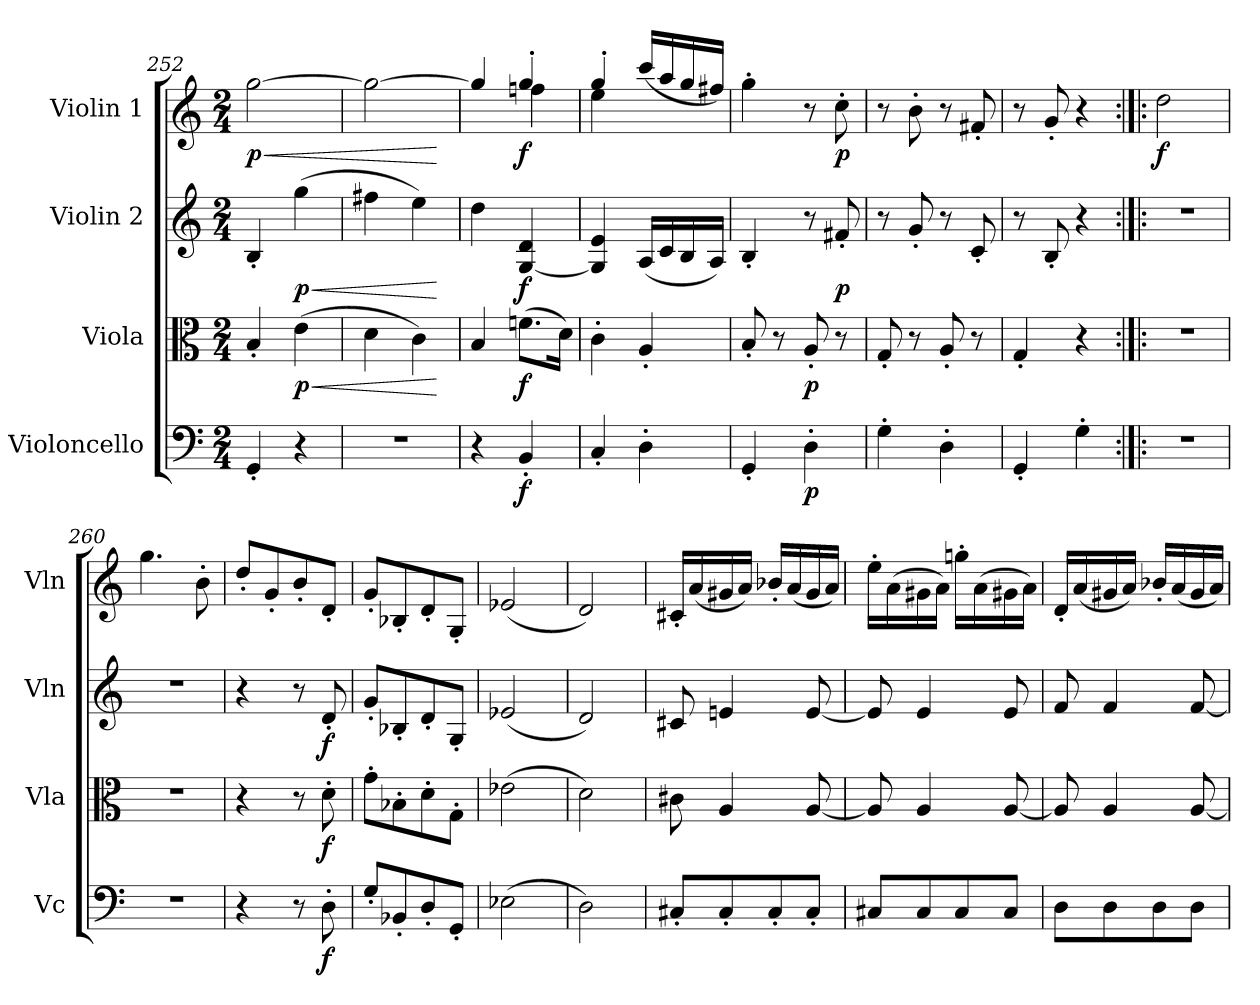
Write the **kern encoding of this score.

**kern	**dynam	**kern	**dynam	**kern	**dynam	**kern	**dynam
*part4	*part4	*part3	*part3	*part2	*part2	*part1	*part1
*staff4	*staff4	*staff3	*staff3	*staff2	*staff2	*staff1	*staff1
*I"Violoncello	*	*I"Viola	*	*I"Violin 2	*	*I"Violin 1	*
*I'Vc	*	*I'Vla	*	*I'Vln	*	*I'Vln	*
!!LO:LB:g=z
*clefF4	*	*clefC3	*	*clefG2	*	*clefG2	*
*k[]	*	*k[]	*	*k[]	*	*k[]	*
*M2/4	*	*M2/4	*	*M2/4	*	*M2/4	*
=252	=252	=252	=252	=252	=252	=252	=252
!	!	!	!	!	!	!	!LO:HP:b
!	!	!	!	!	!	!	!LO:DY:n=1:b
4GG'/	.	4B'/	.	4B'/	.	[2gg\	< p
!	!	!	!LO:HP:b	!	!LO:HP:b	!	!
!	!	!	!LO:DY:n=1:b	!	!LO:DY:n=1:b	!	!
4r	.	(>4e\	< p	(>4gg\	< p	.	.
=253	=253	=253	=253	=253	=253	=253	=253
2r	.	4d\	.	4ff#X\	.	2gg\_	.
.	.	4c\)	.	4ee\)	.	.	.
.	.	.	[	.	[	.	[
=254	=254	=254	=254	=254	=254	=254	=254
*	*	*	*	*	*	*^	*
4r	.	4B/	.	4dd\	.	4gg/]	4ryy	.
!	!LO:DY:b	!	!LO:DY:b	!	!LO:DY:b	!	!	!LO:DY:b
4BB'/	f	(>8.fn\L	f	[4G/ 4d/	f	4gg'/	4ffn\	f
.	.	16d\Jk)	.	.	.	.	.	.
=255	=255	=255	=255	=255	=255	=255	=255	=255
4C'/	.	4c'\	.	4G/] 4e/	.	4gg'/	4ee\	.
4D'\	.	4A'/	.	(<16A/LL	.	(>16ccc/LL	4ryy	.
.	.	.	.	16c/	.	16aa/	.	.
.	.	.	.	16B/	.	16gg/	.	.
.	.	.	.	16A/JJ)	.	16ff#X/JJ)	.	.
*	*	*	*	*	*	*v	*v	*
=256	=256	=256	=256	=256	=256	=256	=256
4GG'/	.	8B'/	.	4B'/	.	4gg'\	.
.	.	8r	.	.	.	.	.
!	!LO:DY:b	!	!LO:DY:b	!	!	!	!
4D'\	p	8A'/	p	8r	.	8r	.
!	!	!	!	!	!LO:DY:b	!	!LO:DY:b
.	.	8r	.	8f#X'/	p	8cc'\	p
=257	=257	=257	=257	=257	=257	=257	=257
4G'\	.	8G'/	.	8r	.	8r	.
.	.	8r	.	8g'/	.	8b'\	.
4D'\	.	8A'/	.	8r	.	8r	.
.	.	8r	.	8c'/	.	8f#X'/	.
=258	=258	=258	=258	=258	=258	=258	=258
4GG'/	.	4G'/	.	8r	.	8r	.
.	.	.	.	8B'/	.	8g'/	.
4G'\	.	4r	.	4r	.	4r	.
!!LO:LB:g=z
=259:|!|:	=259:|!|:	=259:|!|:	=259:|!|:	=259:|!|:	=259:|!|:	=259:|!|:	=259:|!|:
!	!	!	!	!	!	!	!LO:DY:b
2r	.	2r	.	2r	.	2dd\	f
=260	=260	=260	=260	=260	=260	=260	=260
2r	.	2r	.	2r	.	4.gg\	.
.	.	.	.	.	.	8b'\	.
=261	=261	=261	=261	=261	=261	=261	=261
4r	.	4r	.	4r	.	8dd'/L	.
.	.	.	.	.	.	8g'/	.
8r	.	8r	.	8r	.	8b'/	.
!	!LO:DY:b	!	!LO:DY:b	!	!LO:DY:b	!	!
8D'\	f	8d'\	f	8d'/	f	8d'/J	.
=262	=262	=262	=262	=262	=262	=262	=262
8G'/L	.	8g'\L	.	8g'/L	.	8g'/L	.
8BB-X'/	.	8B-X'\	.	8B-X'/	.	8B-X'/	.
8D'/	.	8d'\	.	8d'/	.	8d'/	.
8GG'/J	.	8G'\J	.	8G'/J	.	8G'/J	.
=263	=263	=263	=263	=263	=263	=263	=263
(>2E-X\	.	(>2e-X\	.	(<2e-X/	.	(<2e-X/	.
=264	=264	=264	=264	=264	=264	=264	=264
2D\)	.	2d\)	.	2d/)	.	2d/)	.
!!LO:LB:g=z
=265	=265	=265	=265	=265	=265	=265	=265
8C#X'/L	.	8c#X\	.	8c#X/	.	16c#X'/LL	.
.	.	.	.	.	.	(<16a/	.
8C#'/	.	4A/	.	4en/	.	16g#X/	.
.	.	.	.	.	.	16a/JJ)	.
8C#'/	.	.	.	.	.	16b-X'/LL	.
.	.	.	.	.	.	(<16a/	.
8C#'/J	.	[8A/	.	[8e/	.	16g#/	.
.	.	.	.	.	.	16a/JJ)	.
=266	=266	=266	=266	=266	=266	=266	=266
8C#X/L	.	8A/]	.	8e/]	.	16ee'\LL	.
.	.	.	.	.	.	(>16a\	.
8C#/	.	4A/	.	4e/	.	16g#X\	.
.	.	.	.	.	.	16a\JJ)	.
8C#/	.	.	.	.	.	16ggn'\LL	.
.	.	.	.	.	.	(>16a\	.
8C#/J	.	[8A/	.	8e/	.	16g#X\	.
.	.	.	.	.	.	16a\JJ)	.
=267	=267	=267	=267	=267	=267	=267	=267
8D\L	.	8A/]	.	8f/	.	16d'/LL	.
.	.	.	.	.	.	(<16a/	.
8D\	.	4A/	.	4f/	.	16g#X/	.
.	.	.	.	.	.	16a/JJ)	.
8D\	.	.	.	.	.	16b-X'/LL	.
.	.	.	.	.	.	(<16a/	.
8D\J	.	[8A/	.	[8f/	.	16g#/	.
.	.	.	.	.	.	16a/JJ)	.
=	=	=	=	=	=	=	=
*-	*-	*-	*-	*-	*-	*-	*-
